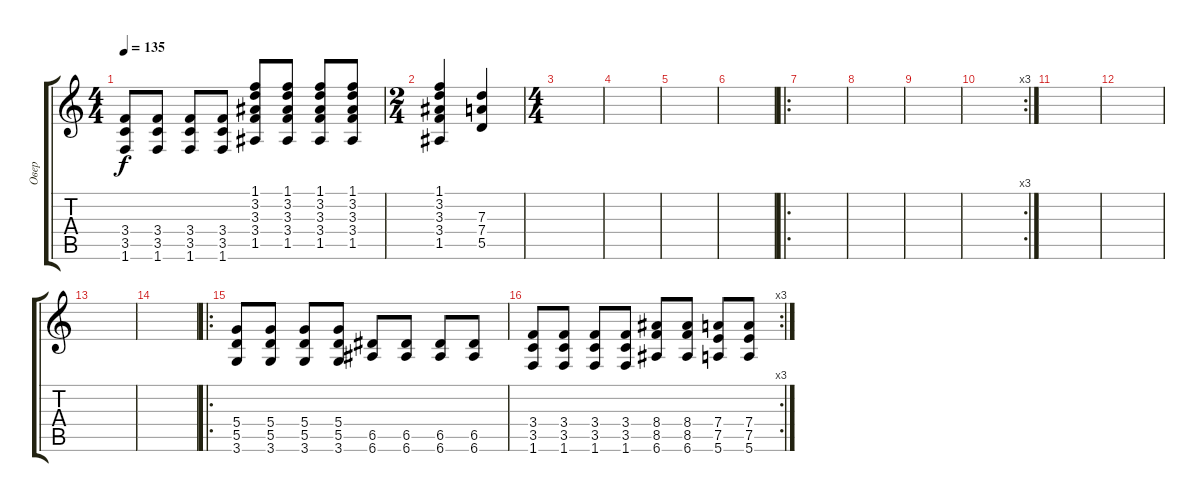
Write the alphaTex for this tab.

\track ("Овер" "Овер") {instrument overdrivenguitar}
\staff {score tabs}
\tuning (E4 B3 G3 D3 A2 E2) {hide}
\ts (4 4)
\tempo 135
\clef g2
\ks c
(3.4 3.5 1.6).8{dy f} (3.4 3.5 1.6).8 (3.4 3.5 1.6).8 (3.4 3.5 1.6).8 (1.1 3.2 3.3 3.4 1.5).8 (1.1 3.2 3.3 3.4 1.5).8 (1.1 3.2 3.3 3.4 1.5).8 (1.1 3.2 3.3 3.4 1.5).8 |
\ts (2 4)
(1.1 3.2 3.3 3.4 1.5).4 (7.3 7.4 5.5).4 |
\ts (4 4)
|
|
|
|
\ro
|
|
|
\rc 3
|
|
|
|
|
\ro
(5.4 5.5 3.6).8 (5.4 5.5 3.6).8 (5.4 5.5 3.6).8 (5.4 5.5 3.6).8 (6.5 6.6).8 (6.5 6.6).8 (6.5 6.6).8 (6.5 6.6).8 |
\rc 3
(3.4 3.5 1.6).8 (3.4 3.5 1.6).8 (3.4 3.5 1.6).8 (3.4 3.5 1.6).8 (8.4 8.5 6.6).8 (8.4 8.5 6.6).8 (7.4 7.5 5.6).8 (7.4 7.5 5.6).8
